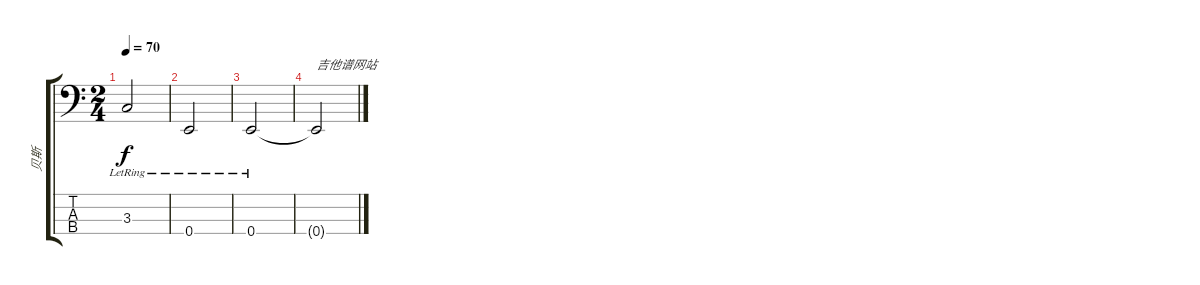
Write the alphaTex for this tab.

\track ("贝斯" "贝斯") {instrument acousticbass}
\staff {score tabs}
\tuning (G2 D2 A1 E1) {hide}
\ts (2 4)
\tempo 70
\clef f4
\ks c
3.3{lr}.2{dy f} |
0.4{lr}.2 |
0.4{lr}.2 |
0.4{t}.2{txt "吉他谱网站"}
